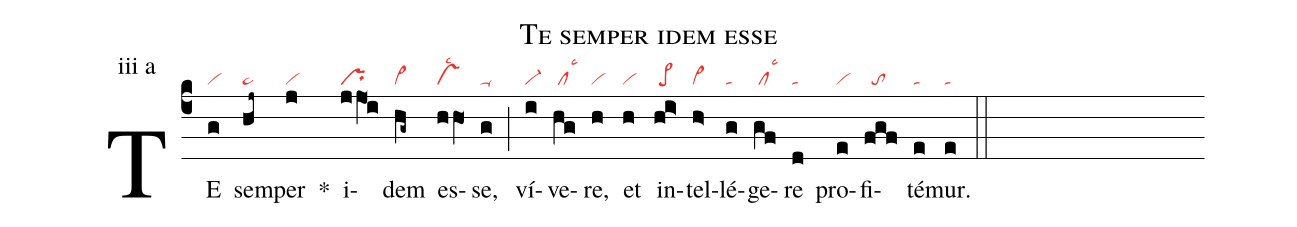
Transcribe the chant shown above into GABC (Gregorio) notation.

name: Te semper idem esse;
annotation: iii a;
mode: 3;
nabc-lines: 1;
%%
(c4)
TE(g|vi) sem(hj~|pe~)per(j|vi) *()
i(jjO1i|pr)dem(hg~|cl~) es(hhO1|vslsc2)se,(g|ta-) (;)
ví(i|vi-)ve(hg|/cllsc3)re,(h|vi) et(h|vi) in(hi>|/pe>)tel(h>|vi>)lé(g|ta)ge(gf|/cllsc3)re(d|ta)
pro(e|vi)fi(fgf|//to)té(e|ta)mur.(e|ta) (::)
